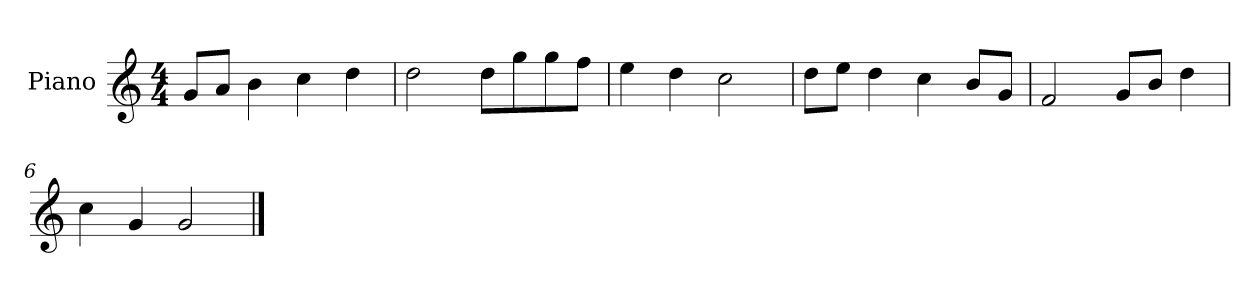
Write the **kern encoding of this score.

**kern
*part1
*staff1
*I"Piano
*I'P-no
*clefG2
*k[]
*M4/4
*MM90
=1
8g/L
8a/J
4b\
4cc\
4dd\
=2
2dd\
8dd\L
8gg\
8gg\
8ff\J
=3
4ee\
4dd\
2cc\
=4
8dd\L
8ee\J
4dd\
4cc\
8b/L
8g/J
=5
2f/
8g/L
8b/J
4dd\
=6
4cc\
4g/
2g/
==
*-
